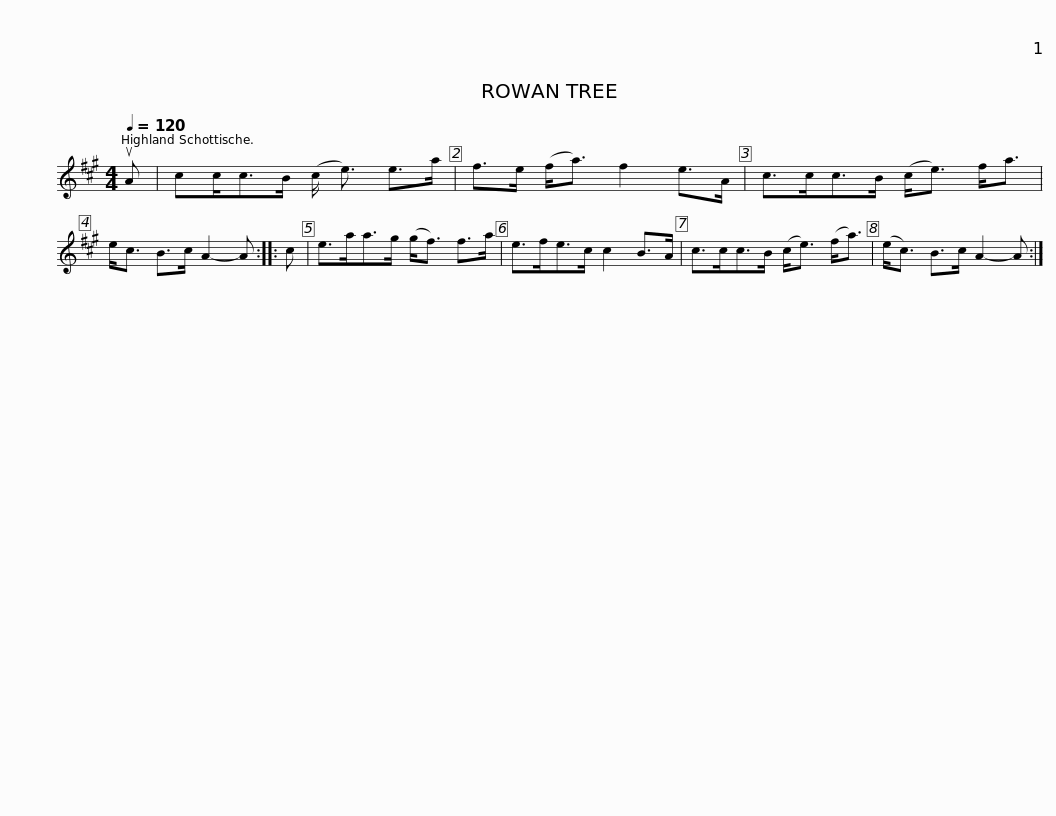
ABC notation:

X:1
L:1/8
Q:1/4=120
M:4/4
I:linebreak $
K:A
V:1 treble
V:1
 uA | cc<cB/ (c/ e3/2) e>a | f>e (f<a) f2 e>A | c>cc>B (c<e) f<a | e<c B>c A2- A :: %5
 c |$ e>aa>g (g<f) f>a | e>fe>c c2 B>A | c>cc>B (c<e) (f<a) | (e<c) B>c A2- A :| %10
